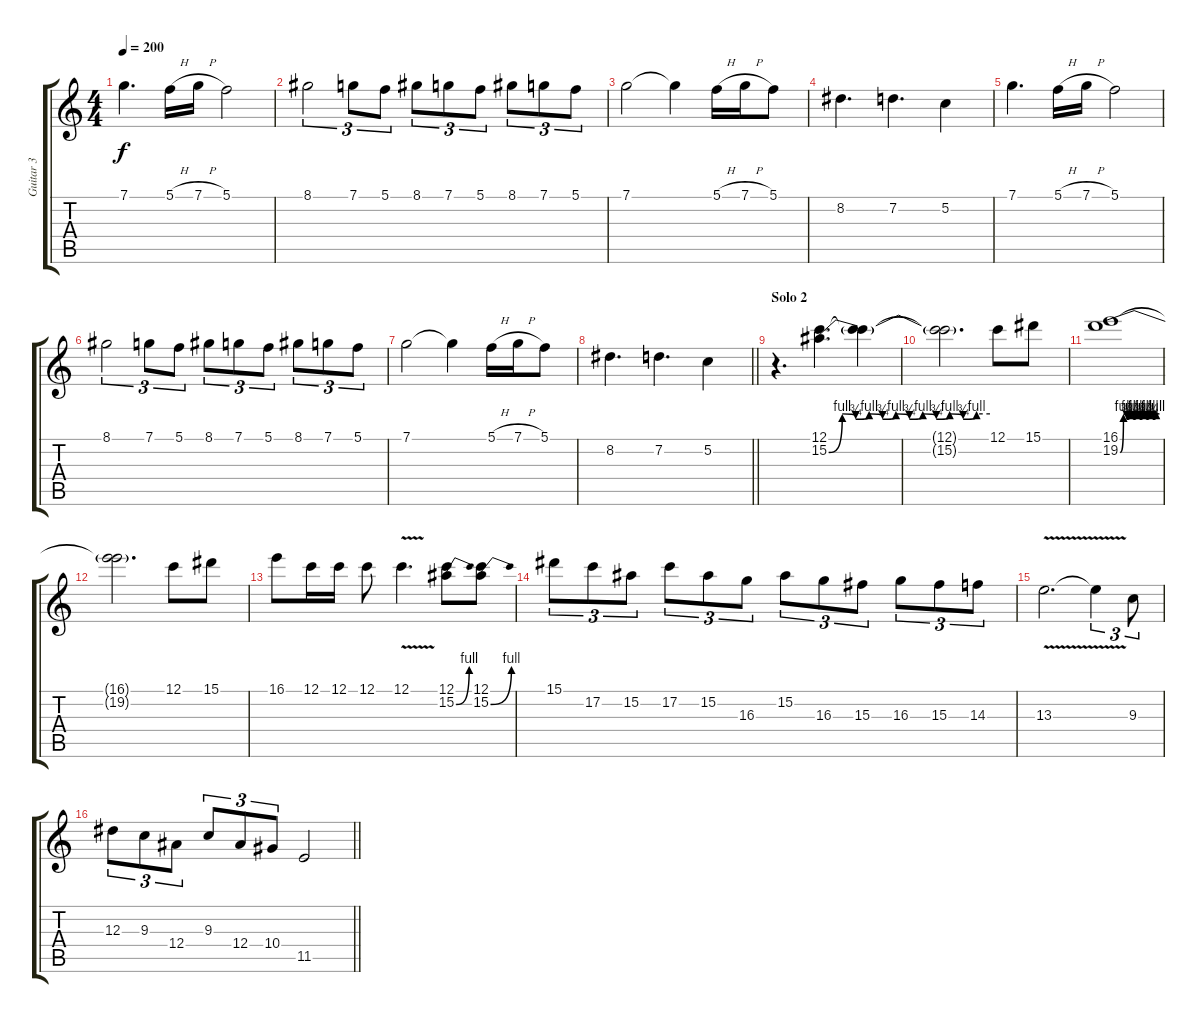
\track ("Guitar 3" "Guitar 3") {instrument distortionguitar}
\staff {score tabs}
\tuning (C4 G3 Eb3 Bb2 F2 C2) {hide}
\ts (4 4)
\tempo 200
\clef g2
\ks c
7.1.4{d dy f} 5.1{h}.16 7.1{h}.16 5.1.2 |
8.1.2{tu (3 2)} 7.1.8{tu (3 2)} 5.1.8{tu (3 2)} 8.1.8{tu (3 2)} 7.1.8{tu (3 2)} 5.1.8{tu (3 2)} 8.1.8{tu (3 2)} 7.1.8{tu (3 2)} 5.1.8{tu (3 2)} |
7.1.2 7.1{t}.4 5.1{h}.16 7.1{h}.16 5.1.8 |
8.2.4{d} 7.2.4{d} 5.2.4 |
7.1.4{d} 5.1{h}.16 7.1{h}.16 5.1.2 |
8.1.2{tu (3 2)} 7.1.8{tu (3 2)} 5.1.8{tu (3 2)} 8.1.8{tu (3 2)} 7.1.8{tu (3 2)} 5.1.8{tu (3 2)} 8.1.8{tu (3 2)} 7.1.8{tu (3 2)} 5.1.8{tu (3 2)} |
7.1.2 7.1{t}.4 5.1{h}.16 7.1{h}.16 5.1.8 |
\barLineRight lightlight
8.2.4{d} 7.2.4{d} 5.2.4 |
\section ("" "Solo 2")
r.4{d} (12.1 15.2{be (custom 0 0 5 4 10 3 15 4 20 3 25 4 30 3 35 4 40 3 45 4 50 3 55 4 60 4)}).4{d} (12.1{t} 15.2{t}).4 |
(12.1{t} 15.2{t}).2{d} 12.1.8 15.1.8 |
(16.1 19.2{be (custom 0 0 5 4 10 3 15 4 20 3 25 4 30 3 35 4 40 3 45 4 50 3 55 4 60 4)}).1 |
(16.1{t} 19.2{t}).2{d} 12.1.8 15.1.8 |
16.1.8 12.1.16 12.1.16 12.1.8 12.1{v}.4{d} (12.1 15.2{be (bend 0 0 60 4)}).8 (12.1 15.2{be (bend 0 0 60 4)}).8 |
15.1.8{tu (3 2)} 17.2.8{tu (3 2)} 15.2.8{tu (3 2)} 17.2.8{tu (3 2)} 15.2.8{tu (3 2)} 16.3.8{tu (3 2)} 15.2.8{tu (3 2)} 16.3.8{tu (3 2)} 15.3.8{tu (3 2)} 16.3.8{tu (3 2)} 15.3.8{tu (3 2)} 14.3.8{tu (3 2)} |
13.3{v}.2{d} 13.3{t}.4{tu (3 2)} 9.3.8{tu (3 2)} |
\barLineRight lightlight
12.3.8{tu (3 2)} 9.3.8{tu (3 2)} 12.4.8{tu (3 2)} 9.3.8{tu (3 2)} 12.4.8{tu (3 2)} 10.4.8{tu (3 2)} 11.5.2
